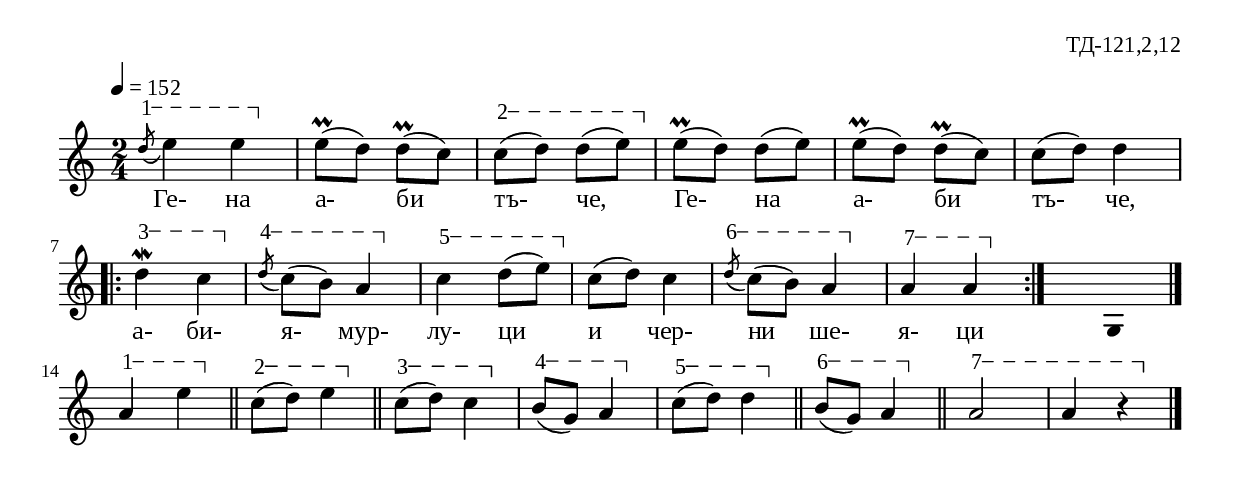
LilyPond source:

%{
TD_121_2_12
%}

\include "td-preamble.ly"

\score {
\relative c'' {
 \tempo 4 = 152
  \time 2/4
\varA  
\acciaccatura d8\startTextSpan e4 e\stopTextSpan | 
e8\prall( d) d\prall( c) | 
\varB
c\startTextSpan( d) d( e\stopTextSpan) |
 e8\prall( d) d( e) |  e8\prall( d) d\prall( c) | c( d) d4 
 \break
\bar "|:" 
\varC
d4\startTextSpan\mordent c\stopTextSpan | 
\varD
\acciaccatura d8\startTextSpan c( b) a4\stopTextSpan | 
\varE
c4\startTextSpan d8( e\stopTextSpan) | 
c( d) c4 |
\varF
\acciaccatura d8\startTextSpan c( b) a4\stopTextSpan | 
\varG
a\startTextSpan a\stopTextSpan
 \bar ":|" 
s4 \fixB g,4 \fixC
 \bar "|."
\break
\varA  
a'4\startTextSpan e'\stopTextSpan \bar "||" 
\varB
c8\startTextSpan( d) e4\stopTextSpan \bar "||" 
\varC
c8\startTextSpan([ d)]  c4\stopTextSpan| 
\varD
b8\startTextSpan( g) a4\stopTextSpan | 
\varE
c8\startTextSpan([ d)] d4\stopTextSpan \bar "||"  
\varF
b8\startTextSpan([ g)] a4\stopTextSpan \bar "||"  
\varG
a2\startTextSpan | a4 r\stopTextSpan
\bar "|."
}
\addlyrics { Ге- на а- би тъ- че, Ге- на а- би тъ- че, 
а- би- я- мур- лу- ци и чер- ни ше- я- ци }
%
\layout {
  indent = #0
  line-width = 190\mm
  ragged-right=##f
}
%
\midi { 
	\context {
		\Score
		tempoWholesPerMinute = #(ly:make-moment 152 4)
		}
	}
}
%
\header{
  opus = "ТД-121,2,12"
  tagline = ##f
}


